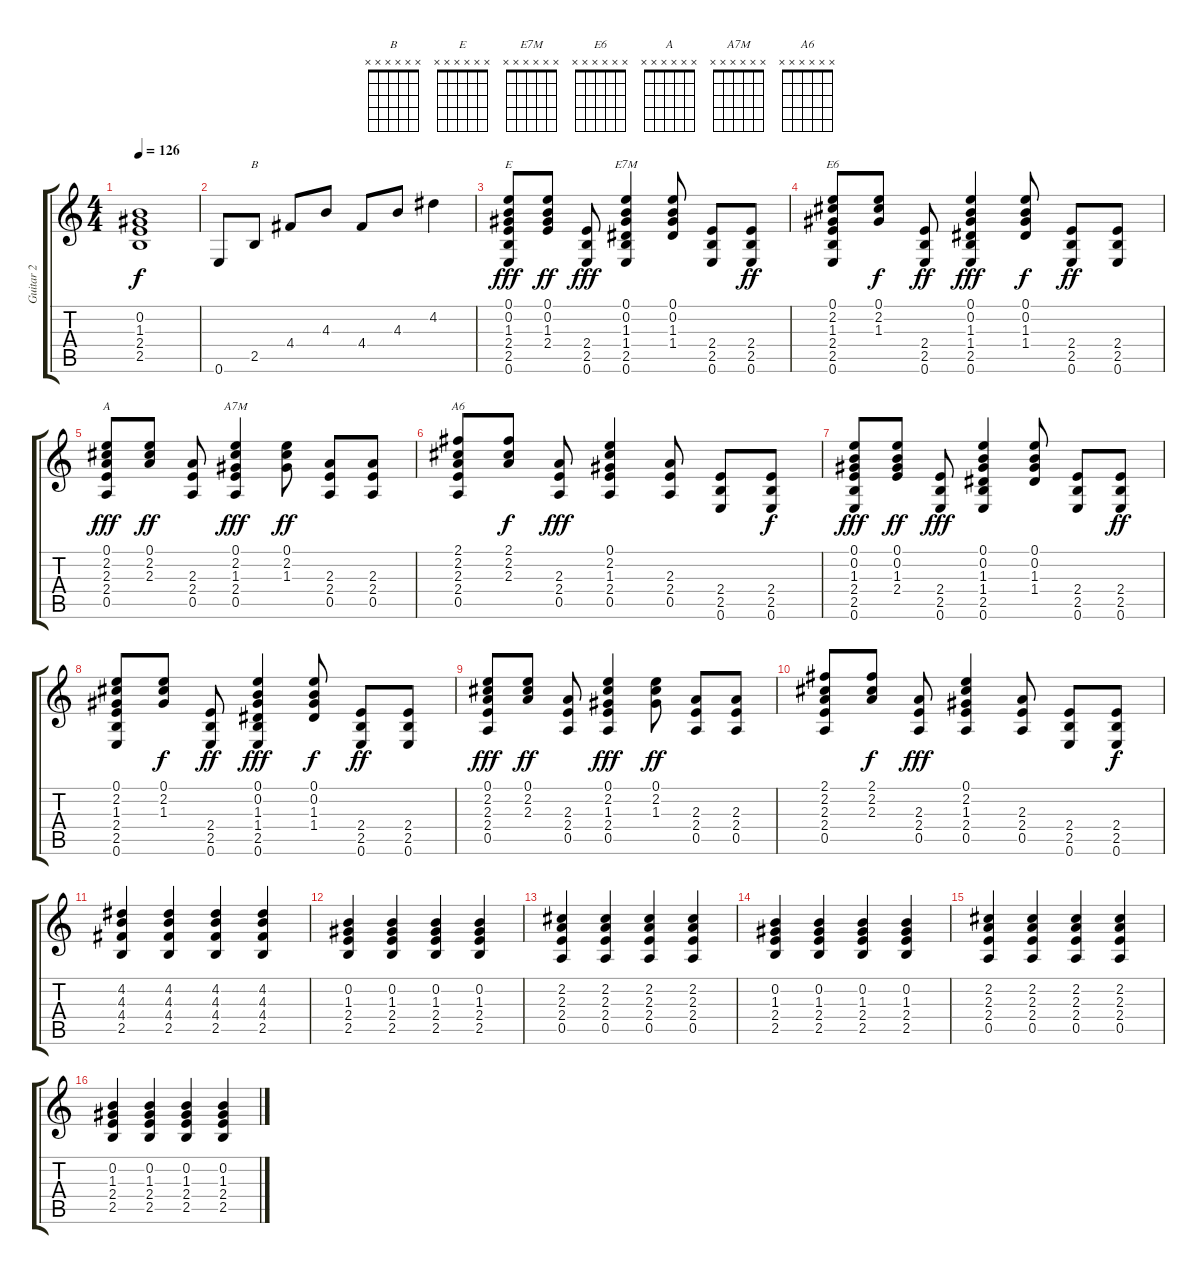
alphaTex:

\track ("Guitar 2" "Guitar 2") {instrument acousticguitarsteel}
\staff {score tabs}
\tuning (E4 B3 G3 D3 A2 E2) {hide}
\chord ("B" x x x x x x) {firstfret 0}
\chord ("E" x x x x x x) {firstfret 0}
\chord ("E7M" x x x x x x) {firstfret 0}
\chord ("E6" x x x x x x) {firstfret 0}
\chord ("A" x x x x x x) {firstfret 0}
\chord ("A7M" x x x x x x) {firstfret 0}
\chord ("A6" x x x x x x) {firstfret 0}
\ts (4 4)
\tempo 126
\clef g2
\ks c
(0.2{t} 1.3{t} 2.4{t} 2.5{t}).1{dy f} |
0.6.8 2.5.8{ch "B"} 4.4.8 4.3.8 4.4.8 4.3.8 4.2.4 |
(0.1 0.2 1.3 2.4 2.5 0.6).8{ch "E" dy fff} (0.1 0.2 1.3 2.4).8{dy ff} (2.4 2.5 0.6).8{dy fff} (0.1 0.2 1.3 1.4 2.5 0.6).4{ch "E7M"} (0.1 0.2 1.3 1.4).8 (2.4 2.5 0.6).8 (2.4 2.5 0.6).8{dy ff} |
(0.1 2.2 1.3 2.4 2.5 0.6).8{ch "E6"} (0.1 2.2 1.3).8{dy f} (2.4 2.5 0.6).8{dy ff} (0.1 0.2 1.3 1.4 2.5 0.6).4{dy fff} (0.1 0.2 1.3 1.4).8{dy f} (2.4 2.5 0.6).8{dy ff} (2.4 2.5 0.6).8 |
(0.1 2.2 2.3 2.4 0.5).8{ch "A" dy fff} (0.1 2.2 2.3).8{dy ff} (2.3 2.4 0.5).8 (0.1 2.2 1.3 2.4 0.5).4{ch "A7M" dy fff} (0.1 2.2 1.3).8{dy ff} (2.3 2.4 0.5).8 (2.3 2.4 0.5).8 |
(2.1 2.2 2.3 2.4 0.5).8{ch "A6"} (2.1 2.2 2.3).8{dy f} (2.3 2.4 0.5).8{dy fff} (0.1 2.2 1.3 2.4 0.5).4 (2.3 2.4 0.5).8 (2.4 2.5 0.6).8 (2.4 2.5 0.6).8{dy f} |
(0.1 0.2 1.3 2.4 2.5 0.6).8{dy fff} (0.1 0.2 1.3 2.4).8{dy ff} (2.4 2.5 0.6).8{dy fff} (0.1 0.2 1.3 1.4 2.5 0.6).4 (0.1 0.2 1.3 1.4).8 (2.4 2.5 0.6).8 (2.4 2.5 0.6).8{dy ff} |
(0.1 2.2 1.3 2.4 2.5 0.6).8 (0.1 2.2 1.3).8{dy f} (2.4 2.5 0.6).8{dy ff} (0.1 0.2 1.3 1.4 2.5 0.6).4{dy fff} (0.1 0.2 1.3 1.4).8{dy f} (2.4 2.5 0.6).8{dy ff} (2.4 2.5 0.6).8 |
(0.1 2.2 2.3 2.4 0.5).8{dy fff} (0.1 2.2 2.3).8{dy ff} (2.3 2.4 0.5).8 (0.1 2.2 1.3 2.4 0.5).4{dy fff} (0.1 2.2 1.3).8{dy ff} (2.3 2.4 0.5).8 (2.3 2.4 0.5).8 |
(2.1 2.2 2.3 2.4 0.5).8 (2.1 2.2 2.3).8{dy f} (2.3 2.4 0.5).8{dy fff} (0.1 2.2 1.3 2.4 0.5).4 (2.3 2.4 0.5).8 (2.4 2.5 0.6).8 (2.4 2.5 0.6).8{dy f} |
(4.2 4.3 4.4 2.5).4 (4.2 4.3 4.4 2.5).4 (4.2 4.3 4.4 2.5).4 (4.2 4.3 4.4 2.5).4 |
(0.2 1.3 2.4 2.5).4 (0.2 1.3 2.4 2.5).4 (0.2 1.3 2.4 2.5).4 (0.2 1.3 2.4 2.5).4 |
(2.2 2.3 2.4 0.5).4 (2.2 2.3 2.4 0.5).4 (2.2 2.3 2.4 0.5).4 (2.2 2.3 2.4 0.5).4 |
(0.2 1.3 2.4 2.5).4 (0.2 1.3 2.4 2.5).4 (0.2 1.3 2.4 2.5).4 (0.2 1.3 2.4 2.5).4 |
(2.2 2.3 2.4 0.5).4 (2.2 2.3 2.4 0.5).4 (2.2 2.3 2.4 0.5).4 (2.2 2.3 2.4 0.5).4 |
(0.2 1.3 2.4 2.5).4 (0.2 1.3 2.4 2.5).4 (0.2 1.3 2.4 2.5).4 (0.2 1.3 2.4 2.5).4
